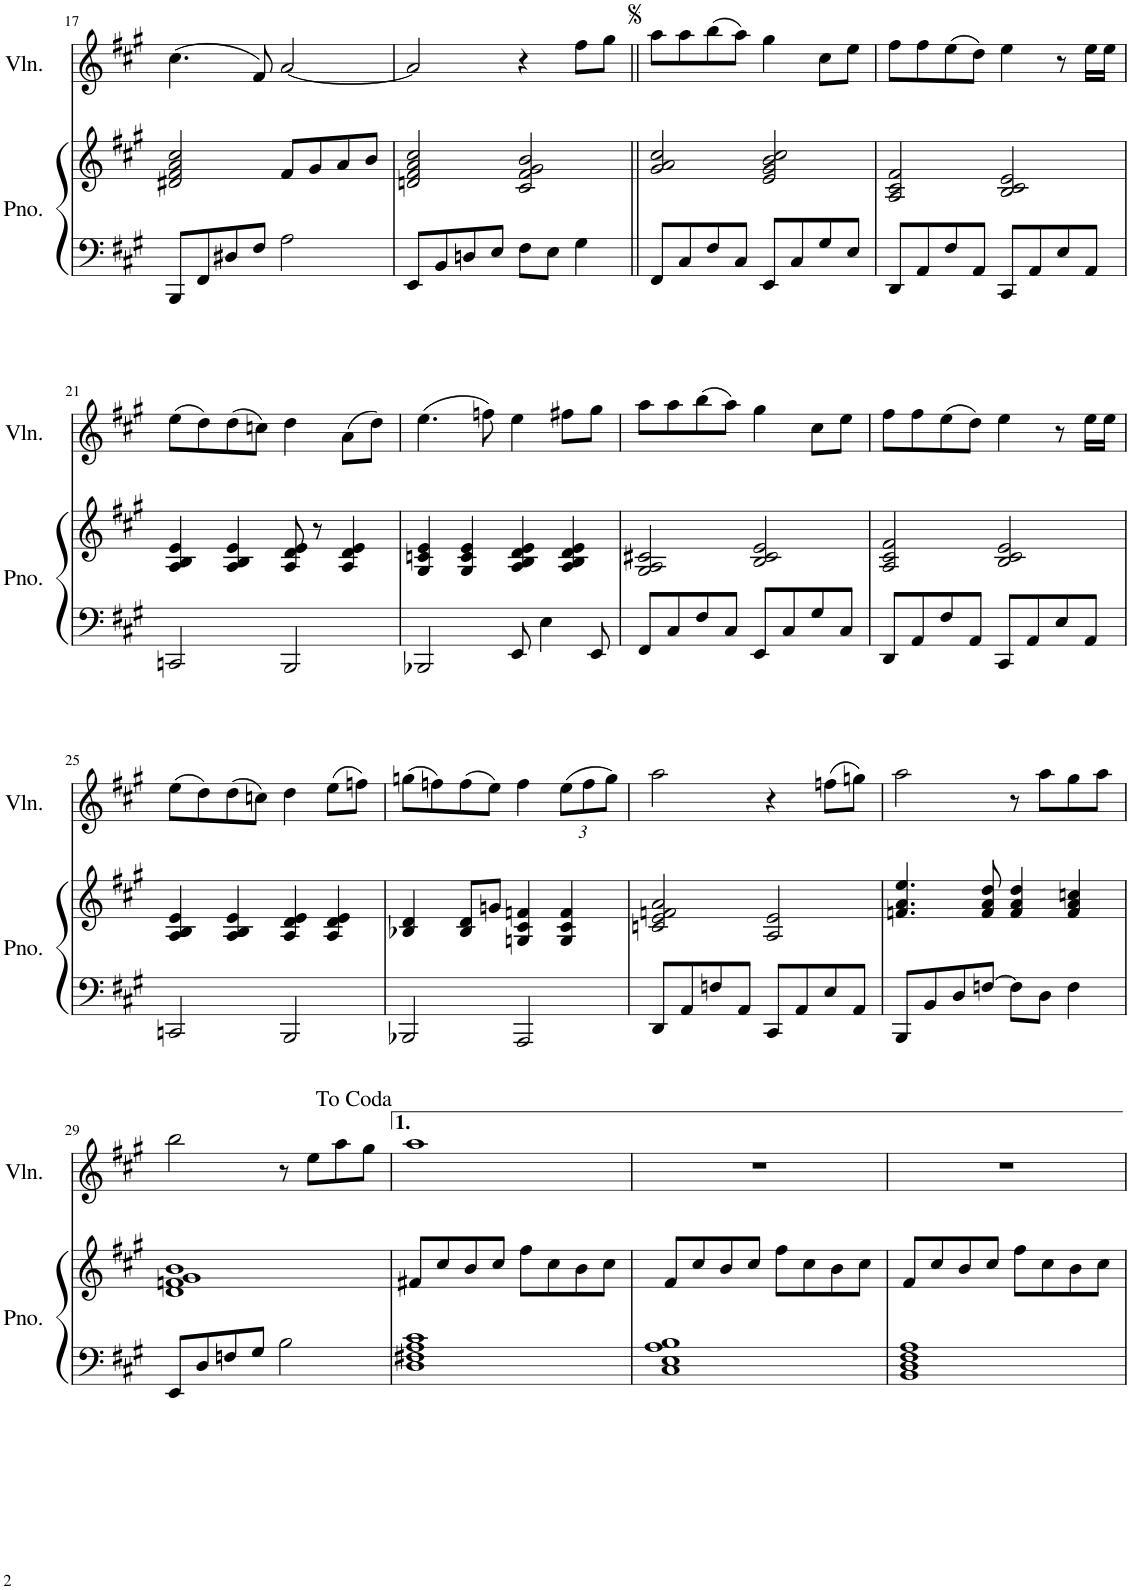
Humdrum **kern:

**kern	**kern	**kern
*part2	*part2	*part1
*staff3	*staff2	*staff1
*I"Piano	*	*I"Violin
*I'Pno.	*	*I'Vln.
!!LO:PB:g=z
*clefF4	*clefG2	*clefG2
*k[f#c#g#]	*k[f#c#g#]	*k[f#c#g#]
*M4/4	*M4/4	*M4/4
*met(c)	*met(c)	*met(c)
=17	=17	=17
8BBB/L	2d#X/ 2f#/ 2a/ 2cc#/	(4.cc#\
8FF#/	.	.
8D#X/	.	.
8F#/J	.	8f#/)
2A\	8f#/L	[2a/
.	8g#/	.
.	8a/	.
.	8b/J	.
=18	=18	=18
8EE/L	2dn/ 2f#/ 2a/ 2cc#/	2a/]
8BB/	.	.
8Dn/	.	.
8E/J	.	.
8F#\L	2c#/ 2f#/ 2g#/ 2b/	4r
8E\J	.	.
4G#\	.	8ff#\L
.	.	8gg#\J
=19||	=19||	=19||
8FF#/L	2g#/ 2a/ 2cc#/	8aa\L
8C#/	.	8aa\
8F#/	.	(8bb\
8C#/J	.	8aa\J)
8EE/L	2e/ 2g#/ 2b/ 2cc#/	4gg#\
8C#/	.	.
8G#/	.	8cc#\L
8E/J	.	8ee\J
=20	=20	=20
8DD/L	2A/ 2c#/ 2f#/	8ff#\L
8AA/	.	8ff#\
8F#/	.	(8ee\
8AA/J	.	8dd\J)
8CC#/L	2B/ 2c#/ 2e/	4ee\
8AA/	.	.
8E/	.	8r
8AA/J	.	16ee\LL
.	.	16ee\JJ
!!LO:LB:g=z
=21	=21	=21
2CCn/	4A/ 4B/ 4e/	(8ee\L
.	.	8dd\)
.	4A/ 4B/ 4e/	(8dd\
.	.	8ccn\J)
2BBB/	8A/ 8d/ 8e/	4dd\
.	8r	.
.	4A/ 4d/ 4e/	(8a\L
.	.	8dd\J)
=22	=22	=22
2BBB-X/	4G#/ 4cn/ 4e/	(4.ee\
.	4G#/ 4c/ 4e/	.
.	.	8ffn\)
8EE/	4A/ 4B/ 4d/ 4e/	4ee\
4E\	.	.
.	4A/ 4B/ 4d/ 4e/	8ff#X\L
8EE/	.	8gg#\J
=23	=23	=23
8FF#/L	2G#/ 2A/ 2c#X/	8aa\L
8C#/	.	8aa\
8F#/	.	(8bb\
8C#/J	.	8aa\J)
8EE/L	2B/ 2c#/ 2e/	4gg#\
8C#/	.	.
8G#/	.	8cc#\L
8C#/J	.	8ee\J
=24	=24	=24
8DD/L	2A/ 2c#/ 2f#/	8ff#\L
8AA/	.	8ff#\
8F#/	.	(8ee\
8AA/J	.	8dd\J)
8CC#/L	2B/ 2c#/ 2e/	4ee\
8AA/	.	.
8E/	.	8r
8AA/J	.	16ee\LL
.	.	16ee\JJ
!!LO:LB:g=z
=25	=25	=25
2CCn/	4A/ 4B/ 4e/	(8ee\L
.	.	8dd\)
.	4A/ 4B/ 4e/	(8dd\
.	.	8ccn\J)
2BBB/	4A/ 4d/ 4e/	4dd\
.	4A/ 4d/ 4e/	(8ee\L
.	.	8ffn\J)
=26	=26	=26
2BBB-X/	4B-X/ 4d/	(8ggn\L
.	.	8ffn\)
.	8B-/ 8d/L	(8ff\
.	8gn/J	8ee\J)
2AAA/	4Gn/ 4c#/ 4fn/	4ff\
*	*	*Xbrackettup
.	4G/ 4c#/ 4f/	(12ee\L
.	.	12ff\
.	.	12gg\J)
=27	=27	=27
8DD/L	2cn/ 2e/ 2fn/ 2a/	2aa\
8AA/	.	.
8Fn/	.	.
8AA/J	.	.
8CC#/L	2A/ 2e/	4r
8AA/	.	.
8E/	.	(8ffn\L
8AA/J	.	8ggn\J)
=28	=28	=28
8BBB/L	4.fn/ 4.a/ 4.ee/	2aa\
8BB/	.	.
8D/	.	.
[8Fn/J	8f/ 8a/ 8dd/	.
8F\L]	4f/ 4a/ 4dd/	8r
8D\J	.	8aa\L
4F\	4f/ 4a/ 4ccn/	8gg#\
.	.	8aa\J
!!LO:LB:g=z
=29	=29	=29
8EE/L	1d 1fn 1g# 1b	2bb\
8D/	.	.
8Fn/	.	.
8G#/J	.	.
2B\	.	8r
.	.	8ee\L
.	.	8aa\
.	.	8gg#\J
=30	=30	=30
1D 1F#X 1A 1c#	8f#X/L	1aa
.	8cc#/	.
.	8b/	.
.	8cc#/J	.
.	8ff#\L	.
.	8cc#\	.
.	8b\	.
.	8cc#\J	.
=31	=31	=31
1C# 1E 1A 1B	8f#/L	1r
.	8cc#/	.
.	8b/	.
.	8cc#/J	.
.	8ff#\L	.
.	8cc#\	.
.	8b\	.
.	8cc#\J	.
=32	=32	=32
1BB 1D 1F# 1A	8f#/L	1r
.	8cc#/	.
.	8b/	.
.	8cc#/J	.
.	8ff#\L	.
.	8cc#\	.
.	8b\	.
.	8cc#\J	.
=	=	=
*-	*-	*-
